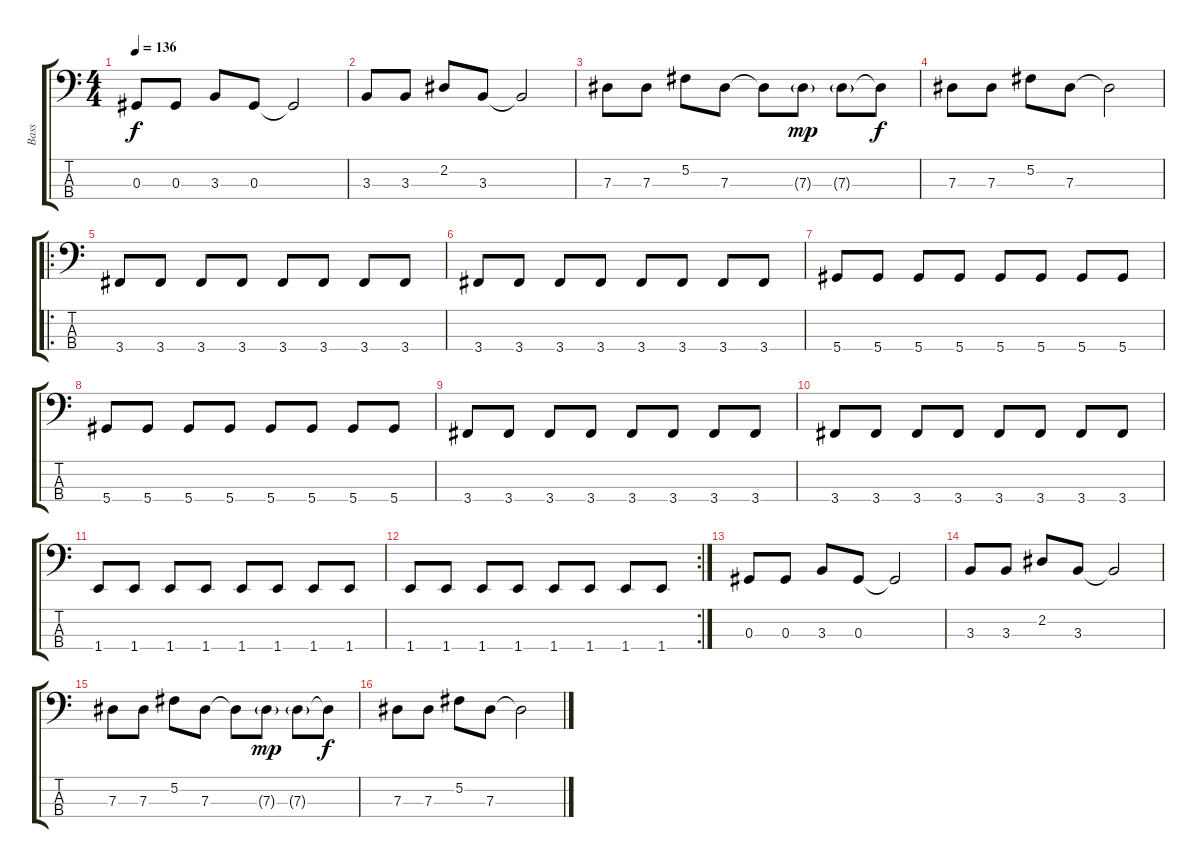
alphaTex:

\track ("Bass" "Bass") {instrument electricbasspick}
\staff {score tabs}
\tuning (Gb2 Db2 Ab1 Eb1) {hide}
\ts (4 4)
\tempo 136
\clef f4
\ks c
0.3.8{dy f} 0.3.8 3.3.8 0.3.8 0.3{t}.2 |
3.3.8 3.3.8 2.2.8 3.3.8 3.3{t}.2 |
7.3.8 7.3.8 5.2.8 7.3.8 7.3{t}.8 7.3{g}.8{dy mp} 7.3{g}.8 7.3{t}.8{dy f} |
7.3.8 7.3.8 5.2.8 7.3.8 7.3{t}.2 |
\ro
3.4.8 3.4.8 3.4.8 3.4.8 3.4.8 3.4.8 3.4.8 3.4.8 |
3.4.8 3.4.8 3.4.8 3.4.8 3.4.8 3.4.8 3.4.8 3.4.8 |
5.4.8 5.4.8 5.4.8 5.4.8 5.4.8 5.4.8 5.4.8 5.4.8 |
5.4.8 5.4.8 5.4.8 5.4.8 5.4.8 5.4.8 5.4.8 5.4.8 |
3.4.8 3.4.8 3.4.8 3.4.8 3.4.8 3.4.8 3.4.8 3.4.8 |
3.4.8 3.4.8 3.4.8 3.4.8 3.4.8 3.4.8 3.4.8 3.4.8 |
1.4.8 1.4.8 1.4.8 1.4.8 1.4.8 1.4.8 1.4.8 1.4.8 |
\rc 2
1.4.8 1.4.8 1.4.8 1.4.8 1.4.8 1.4.8 1.4.8 1.4.8 |
0.3.8 0.3.8 3.3.8 0.3.8 0.3{t}.2 |
3.3.8 3.3.8 2.2.8 3.3.8 3.3{t}.2 |
7.3.8 7.3.8 5.2.8 7.3.8 7.3{t}.8 7.3{g}.8{dy mp} 7.3{g}.8 7.3{t}.8{dy f} |
7.3.8 7.3.8 5.2.8 7.3.8 7.3{t}.2
